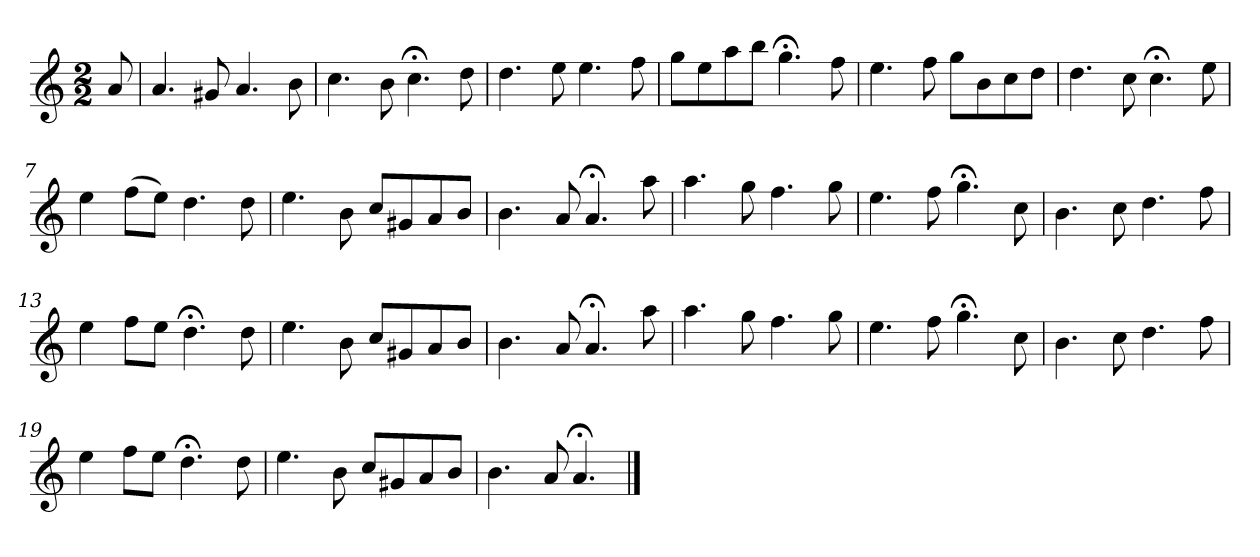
**kern
*part1
*staff1
*k[]
*a:
*M2/2
*MM120
=
8a
=1
4.a
8g#X
4.a
8b
=2
4.cc
8b
4.cc;<
8dd
=3
4.dd
8ee
4.ee
8ff
=4
8ggL
8ee
8aa
8bbJ
4.gg;<
8ff
=5
4.ee
8ff
8ggL
8b
8cc
8ddJ
=6
4.dd
8cc
4.cc;<
8ee
=7
4ee
(8ffL
8eeJ)
4.dd
8dd
=8
4.ee
8b
8ccL
8g#X
8a
8bJ
=9
4.b
8a
4.a;<
8aa
=10
4.aa
8gg
4.ff
8gg
=11
4.ee
8ff
4.gg;<
8cc
=12
4.b
8cc
4.dd
8ff
=13
4ee
8ffL
8eeJ
4.dd;<
8dd
=14
4.ee
8b
8ccL
8g#X
8a
8bJ
=15
4.b
8a
4.a;<
8aa
=16
4.aa
8gg
4.ff
8gg
=17
4.ee
8ff
4.gg;<
8cc
=18
4.b
8cc
4.dd
8ff
=19
4ee
8ffL
8eeJ
4.dd;<
8dd
=20
4.ee
8b
8ccL
8g#X
8a
8bJ
=21
4.b
8a
4.a;<
==
*-
